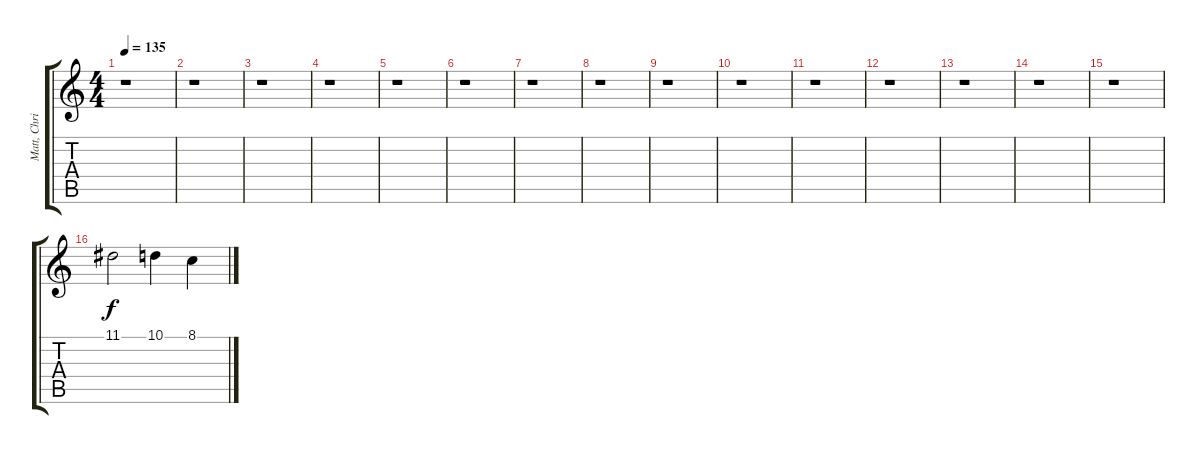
\track ("Matt, Chris, Dom, Morgan" "Matt, Chri") {instrument choiraahs}
\staff {score tabs}
\tuning (E4 B3 G3 D3 A2 E2) {hide}
\ts (4 4)
\tempo 135
\clef g2
\ks c
r.1{dy f} |
r.1 |
r.1 |
r.1 |
r.1 |
r.1 |
r.1 |
r.1 |
r.1 |
r.1 |
r.1 |
r.1 |
r.1 |
r.1 |
r.1 |
11.1.2 10.1.4 8.1.4
